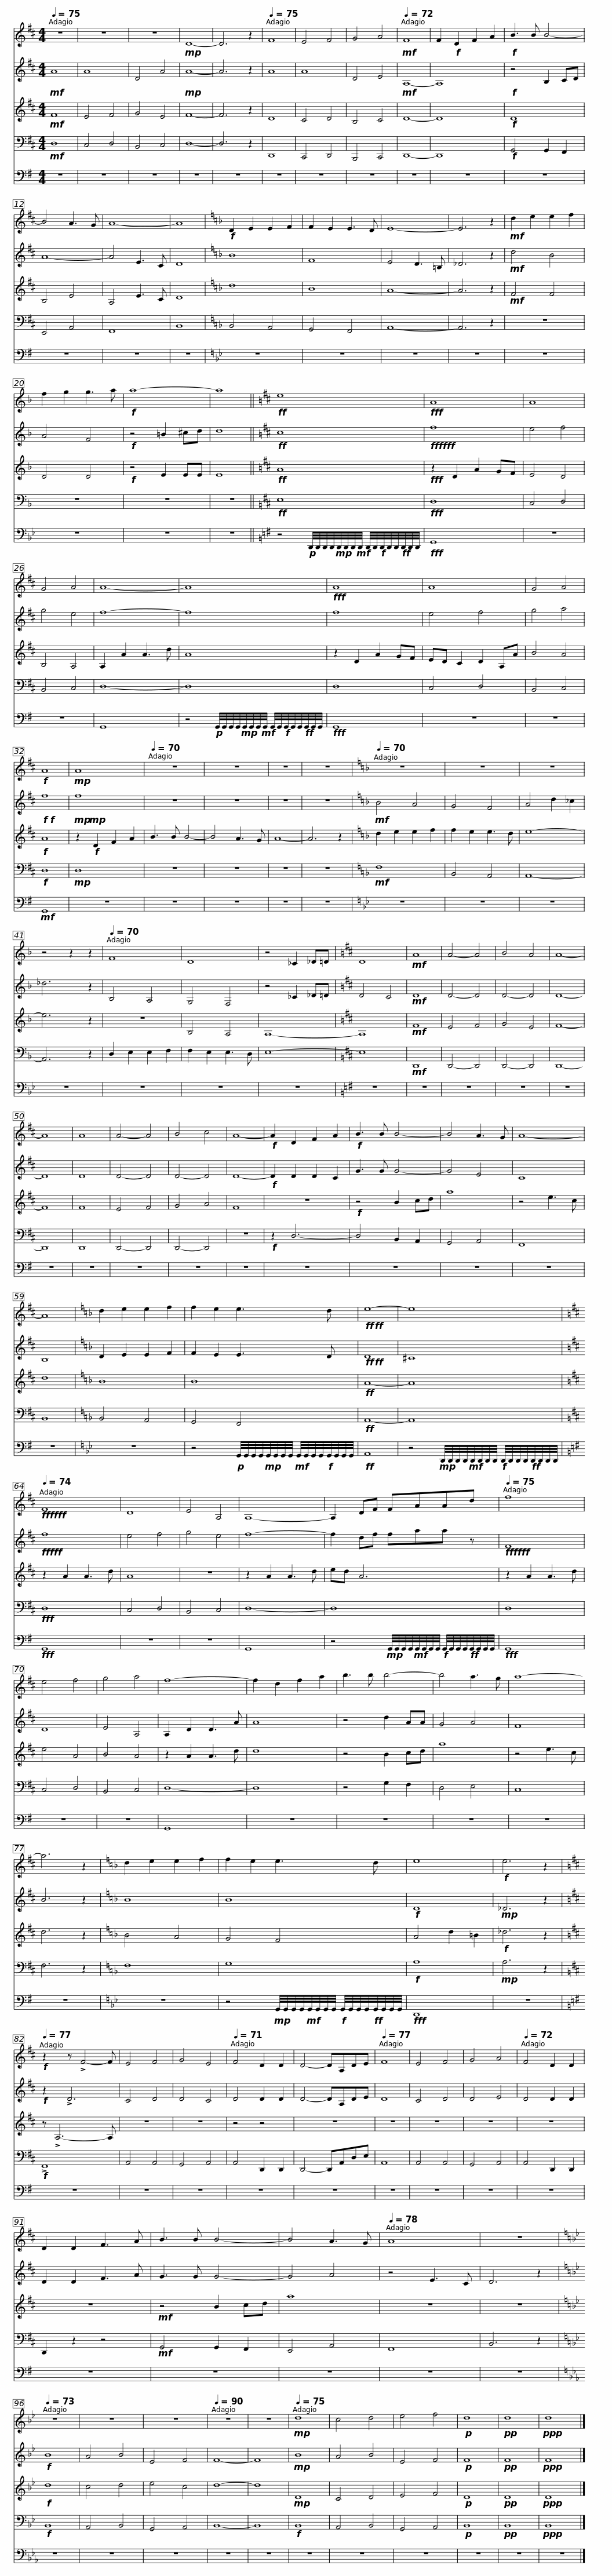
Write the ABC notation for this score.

X:1
%%score 1 2 3 4 5
L:1/8
Q:1/4=75
M:4/4
I:linebreak $
K:G
V:1 treble transpose=-7
V:2 treble transpose=-7
V:3 treble transpose=-7
V:4 bass transpose=-7
V:5 bass
V:1
[K:D] z8 | z8 | z8 |!mp! D8- | D6 z2 | %5
[Q:1/4=75] F8 | E4 F4 | G4 A4 |[Q:1/4=72]!mf! F8 | F2!f! D2 F2 A2 | %10
!f! B3 B B4- | B4 A3 G |$ A8- | A8 |[K:F]!f! D2 E2 E2 F2 | %15
 F2 E2 E3 D | E8- | E6 z2 |!mf! d2 e2 e2 f2 | f2 g2 g3 a | %20
!f! a8- | a8 ||$[K:D]!ff! e8 |!fff! A8 | A8 | %25
 G4 A4 | A8- |$ A8 |!fff! A8 | A8 | %30
 G4 A4 |!f! A8 |!mp! A8 |[Q:1/4=70] z8 | z8 | %35
 z8 |$ z8 |[K:F][Q:1/4=70] z8 | z8 | z8 | %40
 z4 z2 z2 |[Q:1/4=70] F8 | D8 | z4 _C2 _D=D |[K:D] D8 | %45
!mf! A8 |$ A4- A4 | B4 A4 | A8- | A8 | %50
 A8 | A4- A4 | B4 c4 | A8- |!f! A2 D2 F2 A2 | %55
!f! B3 B B4- | B4 A3 G | A8- | A8 |[K:F] d2 e2 e2 f2 |$ %60
 f2 e2 e3 d |!ff!!ff! e8- | e8 |[K:D][Q:1/4=74]!fff!!fff! F8 | D8 |$ %65
 E4 A,4 | A,8- | A,2 DF FAAd |[Q:1/4=75] f8 | e4 f4 | %70
 g4 a4 | f8- | f2 d2 f2 a2 |$ b3 b b4- | b4 a3 g | %75
 a8- | a6 z2 |[K:F] d2 e2 e2 f2 | f2 e2 e3 d | e8 |$ %80
!f! e6 z2 |[K:D][Q:1/4=77]!f! z2 z !>!F4- F | E4 F4 | G4 E4 |[Q:1/4=71] F4 D2 D2 | %85
 D4- DA,DE |[Q:1/4=77] F8 | E4 F4 | G4 A4 |[Q:1/4=72] F4 D2 D2 | %90
 D2 D2 F3 A |$ B3 B B4- | B4 A3 G |[Q:1/4=78] A8 | z8 | %95
[K:Bb][Q:1/4=73] z8 | z8 | z8 |[Q:1/4=90] z8 | z8 | %100
[Q:1/4=75]!mp! d8 | c4 d4 | e4 f4 |!p! d8 |!pp! d8 | %105
!ppp! d8 |] %106
V:2
[K:D]!mf! A8 | A8 | D4 A4 |!mp! A8- | A6 z2 | %5
 A8 | A8 | D4 E4 |!mf! A,8- | A,8 | %10
!f! z4 B,2 CD | A8- |$ A4 E3 C | D8 |[K:F] B8 | %15
 F8 | E4 D3 =B, | _D6 z2 |!mf! d4 B4 | A4 F4 | %20
!f! z4 =B2 ^cd | d8 ||$[K:D]!ff! c8 |!fff!!fff! f8 | e4 f4 | %25
 g4 e4 | f8- |$ f8 | f8 | e4 f4 | %30
 g4 a4 |!f!!f! f8 |!mp!!mp! f8 | z8 | z8 | %35
 z8 |$ z8 |[K:F]!mf! B4 A4 | G4 F4 | A4 d2 _c2 | %40
 _d6 z2 | B,4 A,4 | G,4 F,4 | z4 _C2 _D=D |[K:D] D4 C4 | %45
!mf! D8 |$ D4- D4 | D4- D4 | D8- | D8 | %50
 D8 | D4- D4 | D4- D4 | D8- |!f! D2 D2 D2 C2 | %55
 G3 G G4- | G4 E4 | C8 | B,8 |[K:F] D2 E2 E2 F2 |$ %60
 F2 E2 E3 D |!ff!!ff! D8 | ^C8 |[K:D]!fff!!ff! f8 | e4 f4 |$ %65
 g4 e4 | f8- | f2 df faa z |!fff!!fff! F8 | D8 | %70
 E4 A,4 | A,2 D2 D3 A | A8 |$ z4 d2 AA | G4 A4 | %75
 F8 | B6 z2 |[K:F] B8 | B8 |!f! D8 |$ %80
!mp! _D6 z2 |[K:D]!f! z2 !>!D6 | C4 D4 | D4 C4 | D4 D2 D2 | %85
 D4- DA,DE | D8 | C4 D4 | D4 E4 | D4 D2 D2 | %90
 D2 D2 F3 A |$ G3 G G4- | G4 A4 | z4 E3 C | D6 z2 | %95
[K:Bb]!f! B8 | A4 B4 | E4 F4 | F8- | F8 | %100
!mp! B8 | A4 B4 | E4 F4 |!p! F8 |!pp! F8 | %105
!ppp! F8 |] %106
V:3
[K:D]!mf! F8 | E4 F4 | G4 E4 | F8- | F6 z2 | %5
 D8 | C4 D4 | B,4 C4 | D8- | D8 | %10
!f! D8 | B,4 E4 |$ A,4 E3 C | D8 |[K:F] d8 | %15
 B8 | A8- | A6 z2 |!mf! F4 F4 | D4 D4 | %20
!f! z4 E2 EE | E8 ||$[K:D]!ff! A8 |!fff! z2 D2 A2 GF | E4 D4 | %25
 B,4 A,4 | A,2 A2 A3 d |$ A8 | z2 D2 A2 GF | ED C2 D2 A,A | %30
 B4 A4 |!f! A8 | z2!f! D2 F2 A2 | B3 B B4- | B4 A3 G | %35
 A8- |$ A6 z2 |[K:F] d2 e2 e2 f2 | f2 e2 e3 d | e8- | %40
 e6 z2 | z8 | B,4 A,4 | A,8- |[K:D] A,8 | %45
!mf! F8 |$ E4 F4 | G4 E4 | F8- | F8 | %50
 F8 | E4 F4 | G4 A4 | F8 | z8 | %55
!f! z4 B2 cd | a8 | z4 e3 c | d8 |[K:F] B8 |$ %60
 B8 |!ff! A8- | A8 |[K:D] z2 A2 A3 d | A8 |$ %65
 z8 | z2 A2 A3 d | ed A6 | z2 A2 A3 d | e4 A4 | %70
 B4 A4 | z2 A2 A3 d | d8 |$ z4 B2 cd | a8 | %75
 z4 e3 c | d6 z2 |[K:F] B4 A4 | G4 F4 | A4 d2 =B2 |$ %80
!f! _d6 z2 |[K:D] z !>!A,6- A, | z8 | z8 | z4 z4 | %85
 z8 | z8 | z8 | z8 | z8 | %90
 z8 |$!mf! z4 B2 cd | a8 | z8 | z8 | %95
[K:Bb]!f! d8 | c4 d4 | e4 c4 | d8- | d8 | %100
!mp! D8 | C4 D4 | E4 F4 |!p! D8 |!pp! D8 | %105
!ppp! D8 |] %106
V:4
[K:D]!mf! D,8 | C,4 D,4 | B,,4 C,4 | D,8- | D,6 z2 | %5
 D,,8 | C,,4 D,,4 | B,,,4 C,,4 | D,,8- | D,,8 | %10
!f! G,,4 G,,2 F,,2 | E,,4 A,,4 |$ F,,8 | B,,8 |[K:F] B,,4 A,,4 | %15
 G,,4 F,,4 | A,,8- | A,,6 z2 | z8 | z8 | %20
 z8 | z8 ||$[K:D]!ff! E,8 |!fff! D,8 | C,4 D,4 | %25
 B,,4 C,4 | D,8- |$ D,8 | D,8 | C,4 D,4 | %30
 B,,4 C,4 |!f! D,8 |!mp! D,8 | z8 | z8 | %35
 z8 |$ z8 |[K:F]!mf! F,8 | B,,4 A,,4 | A,,8- | %40
 A,,6 z2 | D,2 E,2 E,2 F,2 | F,2 E,2 E,3 D, | E,8- |[K:D] E,8 | %45
!mf! D,,8 |$ D,,4- D,,4 | D,,4- D,,4 | D,,8- | D,,8 | %50
 D,,8 | D,,4- D,,4 | D,,4- D,,4 | z8 |!f! z2 D,6- | %55
 D,4 B,,2 A,,2 | G,,4 A,,4 | F,,8 | B,,8 |[K:F] B,,4 A,,4 |$ %60
 G,,4 F,,4 |!ff! A,,8- | A,,8 |[K:D]!fff! D,8 | C,4 D,4 |$ %65
 B,,4 C,4 | D,8- | D,8 | D,8 | C,4 D,4 | %70
 B,,4 C,4 | D,8- | D,8 |$ z4 G,2 F,2 | D,4 E,4 | %75
 C,8 | F,6 z2 |[K:F] F,8 | G,8 |!f! A,8 |$ %80
!mp! A,6 z2 |[K:D]!f! !>!F,,8 | A,,4 A,,4 | G,,4 A,,4 | A,,4 D,,2 D,,2 | %85
 D,,4- D,,A,,D,E, | A,,8 | A,,4 A,,4 | G,,4 A,,4 | A,,4 D,,2 D,,2 | %90
 D,,2 z2 z4 |$!mf! G,,4 G,,2 F,,2 | E,,4 A,,4 | F,,8 | B,,6 z2 | %95
[K:Bb]!f! B,,8 | A,,4 B,,4 | G,,4 A,,4 | B,,8- | B,,8 | %100
!f! B,,8 | A,,4 B,,4 | G,,4 A,,4 |!p! B,,8 |!pp! B,,8 | %105
!ppp! B,,8 |] %106
V:5
 z8 | z8 | z8 | z8 | z8 | %5
 z8 | z8 | z8 | z8 | z8 | %10
 z8 | z8 |$ z8 | z8 |[K:Bb] z8 | %15
 z8 | z8 | z8 | z8 | z8 | %20
 z8 | z8 ||$[K:G] z4!p! D,,/4D,,/4D,,/4D,,/4!mp!D,,/4D,,/4D,,/4!mf!D,,/4 D,,/4D,,/4!f!D,,/4D,,/4D,,/4!ff!D,,/4D,,/4D,,/4 |!fff! G,,8 | z8 | %25
 z8 | G,,8 |$ z4!p! G,,/4G,,/4G,,/4G,,/4!mp!G,,/4G,,/4G,,/4!mf!G,,/4 G,,/4G,,/4!f!G,,/4G,,/4G,,/4!ff!G,,/4G,,/4G,,/4 |!fff! G,,8 | z8 | %30
 z8 |!mf! G,,8 | z8 | z8 | z8 | %35
 z8 |$ z8 |[K:Bb] z8 | z8 | z8 | %40
 z8 | z8 | z8 | z8 |[K:G] z8 | %45
 z8 |$ z8 | z8 | z8 | z8 | %50
 z8 | z8 | z8 | z8 | z8 | %55
 z8 | z8 | z8 | z8 |[K:Bb] z8 |$ %60
 z4!p! G,,/4G,,/4G,,/4G,,/4!mp!G,,/4G,,/4G,,/4G,,/4!mf! G,,/4G,,/4G,,/4G,,/4!f!G,,/4G,,/4G,,/4G,,/4 |!ff! A,,8 | z4!mp! D,,/4D,,/4D,,/4D,,/4!mf!D,,/4D,,/4D,,/4D,,/4!f! D,,/4D,,/4D,,/4D,,/4!ff!D,,/4D,,/4D,,/4D,,/4 |[K:G]!fff! G,,8 | z8 |$ %65
 z8 | G,,8 | z4!mp! G,,/4G,,/4G,,/4G,,/4!mf!G,,/4G,,/4G,,/4G,,/4!f! G,,/4G,,/4G,,/4G,,/4!ff!G,,/4G,,/4G,,/4G,,/4 |!fff! G,,8 | z8 | %70
 z8 | G,,8 | z8 |$ z8 | z8 | %75
 z8 | z8 |[K:Bb] z8 | z4!mp! G,,/4G,,/4G,,/4G,,/4!mf!G,,/4G,,/4G,,/4G,,/4!f! G,,/4G,,/4G,,/4G,,/4!ff!G,,/4G,,/4G,,/4G,,/4 |!fff! D,,8 |$ %80
 z8 |[K:G] z8 | z8 | z8 | z8 | %85
 z8 | z8 | z8 | z8 | z8 | %90
 z8 |$ z8 | z8 | z8 | z8 | %95
[K:Eb] z8 | z8 | z8 | z8 | z8 | %100
 z8 | z8 | z8 | z8 | z8 | %105
 z8 |] %106
